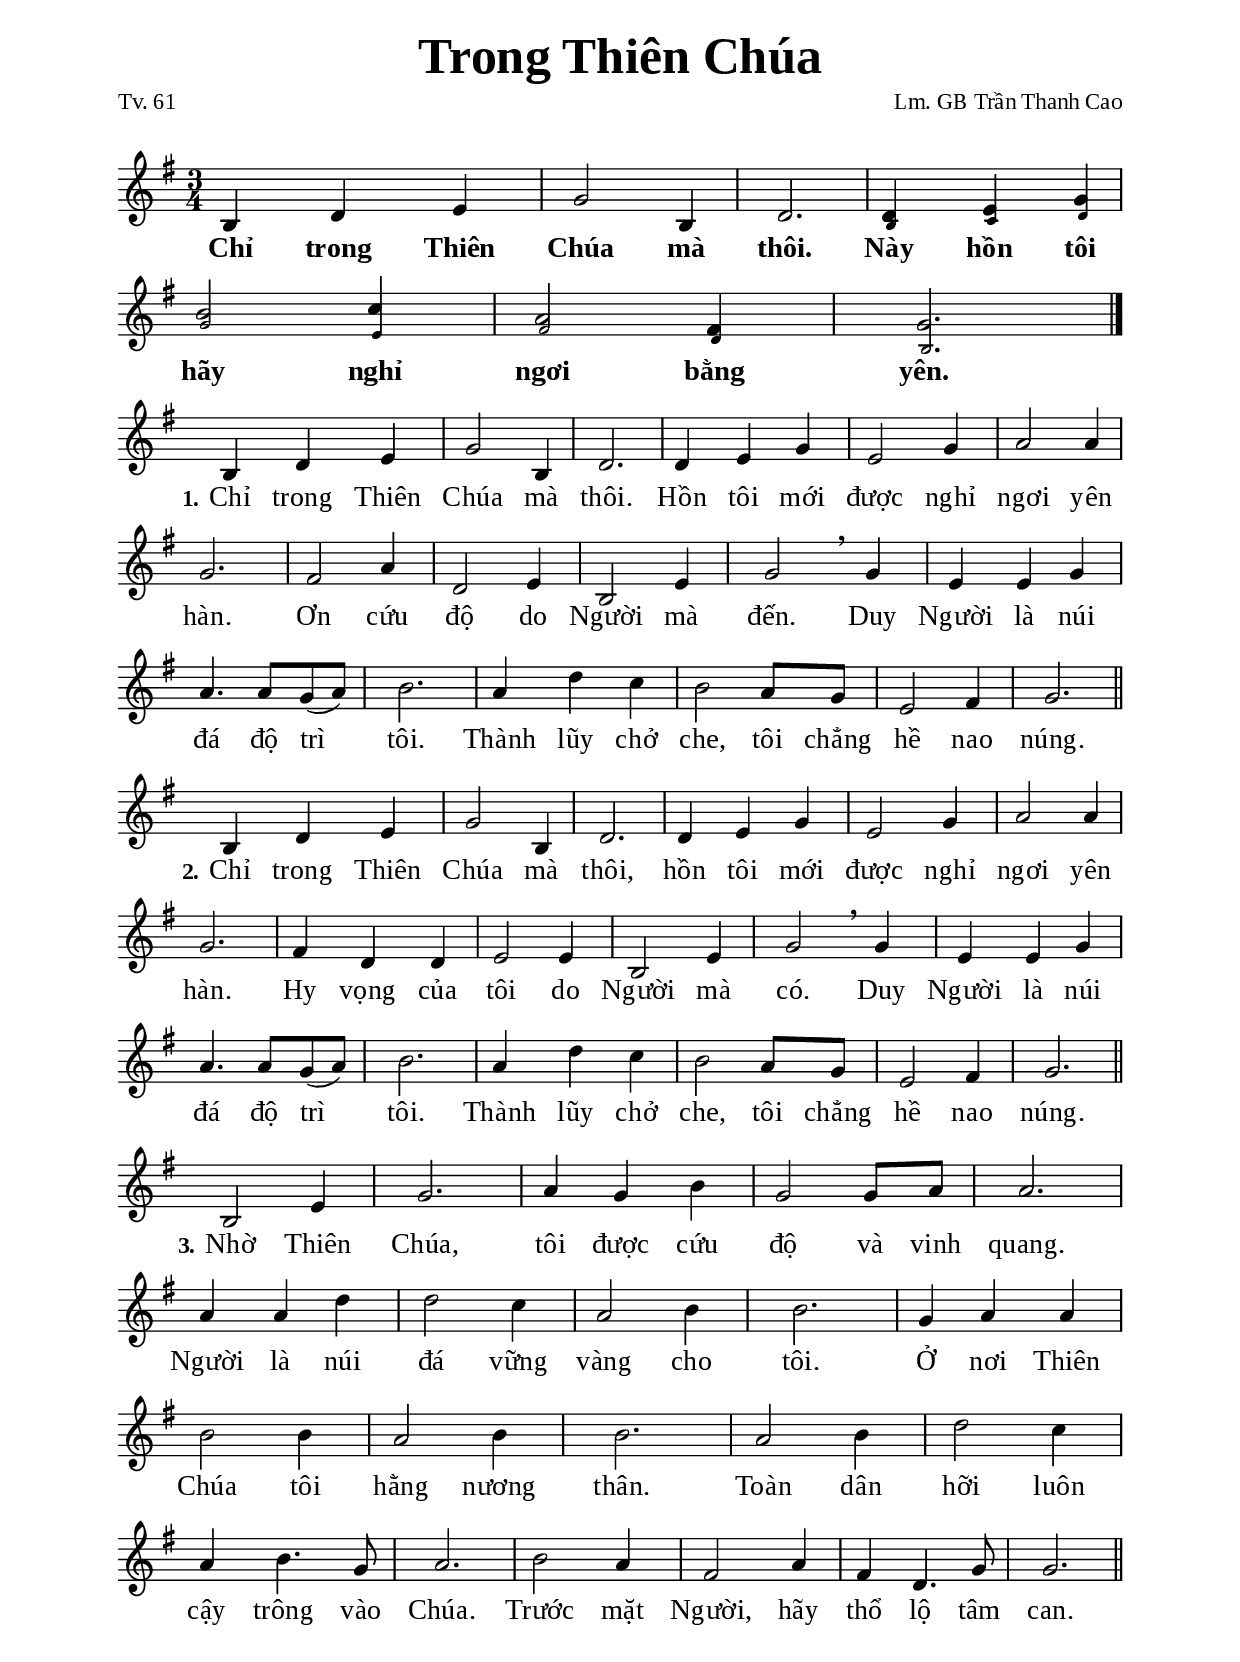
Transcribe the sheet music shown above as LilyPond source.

% Cài đặt chung
\version "2.22.1"
\include "english.ly"

\header {
  title = \markup { \fontsize #3 "Trong Thiên Chúa" }
  poet = "Tv. 61"
  composer = "Lm. GB Trần Thanh Cao"
  arranger = " "
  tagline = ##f
}

% Nhạc điệp khúc
nhacDiepKhucSop = \relative c' {
  b4 d e |
  g2 b,4 |
  d2. |
  d4 e g |
  b2 c4 |
  a2 fs4 |
  g2. \bar "|."
}

nhacDiepKhucBas = \relative c' {
  \skip 2.
  \skip 2.
  \skip 2.
  b4 c d |
  g2 e4 |
  fs2 d4 |
  b2.
}

% Nhạc phiên khúc
nhacPhienKhucMot = \relative c' {
  b4 d e |
  g2 b,4 |
  d2. |
  d4 e g |
  e2 g4 |
  a2 a4 |
  g2. |
  fs2 a4 |
  d,2 e4 |
  b2 e4 |
  g2 \breathe g4 |
  e4 e g |
  a4. a8 g (a) |
  b2. |
  a4 d c |
  b2 a8 g |
  e2 fs4 |
  g2. \bar "||"
}

nhacPhienKhucHai = \relative c' {
  b4 d e |
  g2 b,4 |
  d2. |
  d4 e g |
  e2 g4 |
  a2 a4 |
  g2. |
  fs4 d d |
  e2 e4 |
  b2 e4 |
  g2 \breathe g4 |
  e4 e g |
  a4. a8 g (a) |
  b2. |
  a4 d c |
  b2 a8 g |
  e2 fs4 |
  g2. \bar "||"
}

nhacPhienKhucBa = \relative c' {
  b2 e4 |
  g2. |
  a4 g b |
  g2 g8 a |
  a2. |
  a4 a d |
  d2 c4 |
  a2 b4 |
  b2. |
  g4 a a |
  b2 b4 |
  a2 b4 |
  b2. |
  a2 b4 |
  d2 c4 |
  a b4. g8 |
  a2. |
  b2 a4 |
  fs2 a4 |
  fs d4. g8 |
  g2. \bar "||"
}

% Lời điệp khúc
loiDiepKhuc = \lyricmode {
  Chỉ trong Thiên Chúa mà thôi.
  Này hồn tôi hãy nghỉ ngơi bằng yên.
}

% Lời phiên khúc
loiPhienKhucMot = \lyricmode {
  \set stanza = #"1."
  Chỉ trong Thiên Chúa mà thôi.
  Hồn tôi mới được nghỉ ngơi yên hàn.
  Ơn cứu độ do Người mà đến.
  Duy Người là núi đá độ trì tôi.
  Thành lũy chở che, tôi chẳng hề nao núng.
}

loiPhienKhucHai = \lyricmode {
  \set stanza = #"2."
  Chỉ trong Thiên Chúa mà thôi,
  hồn tôi mới được nghỉ ngơi yên hàn.
  Hy vọng của tôi do Người mà có.
  Duy Người là núi đá độ trì tôi.
  Thành lũy chở che, tôi chẳng hề nao núng.
}

loiPhienKhucBa = \lyricmode {
  \set stanza = #"3."
  Nhờ Thiên Chúa, tôi được cứu độ và vinh quang.
  Người là núi đá vững vàng cho tôi.
  Ở nơi Thiên Chúa tôi hằng nương thân.
  Toàn dân hỡi luôn cậy trông vào Chúa.
  Trước mặt Người, hãy thổ lộ tâm can.
}


% Dàn trang
\paper {
  #(set-paper-size "a4")
  top-margin = 10\mm
  bottom-margin = 10\mm
  left-margin = 20\mm
  right-margin = 20\mm
  indent = #0
  #(define fonts
    (make-pango-font-tree
      "Liberation Serif"
      "Liberation Serif"
      "Liberation Serif"
      (/ 20 20)))
  page-count = #1
  system-system-spacing = #'((basic-distance . 12))
  score-system-spacing = #'((basic-distance . 12))
}

% Thiết lập tông và nhịp
TongNhip = { \key g \major \time 3/4 }

% Đổi kích thước nốt cho bè phụ
notBePhu =
#(define-music-function (font-size music) (number? ly:music?)
   (for-some-music
     (lambda (m)
       (if (music-is-of-type? m 'rhythmic-event)
           (begin
             (set! (ly:music-property m 'tweaks)
                   (cons `(font-size . ,font-size)
                         (ly:music-property m 'tweaks)))
             #t)
           #f))
     music)
   music)

\score {
  \new ChoirStaff <<
    \new Staff = diepKhuc \with {
        \consists "Merge_rests_engraver"
        %\magnifyStaff #(magstep +1)
        printPartCombineTexts = ##f
      }
      <<
      \new Voice \TongNhip \partCombine 
        \nhacDiepKhucSop
        \notBePhu -3 { \nhacDiepKhucBas }
      \new NullVoice = nhacThamChieu \nhacDiepKhucSop
      \new Lyrics \lyricsto nhacThamChieu \loiDiepKhuc
      >>
  >>
  \layout {
    \override Lyrics.LyricText.font-series = #'bold
    \override Lyrics.LyricText.font-size = #+2
    \override Lyrics.LyricSpace.minimum-distance = #5
    \override Score.BarNumber.break-visibility = ##(#f #f #f)
    \override Score.SpacingSpanner.uniform-stretching = ##t
  }
}

\score {
  \new ChoirStaff <<
    \new Staff = phienKhuc \with {
        %\magnifyStaff #(magstep +1)
      }
      <<
      \new Voice = beSop {
        \key g \major \time 3/4 \nhacPhienKhucMot
      }
    >>
    \new Lyrics \lyricsto beSop \loiPhienKhucMot
  >>
  \layout {
    \override Staff.TimeSignature.transparent = ##t
    \override Lyrics.LyricText.font-size = #+2
    \override Lyrics.LyricSpace.minimum-distance = #2
    \override Score.BarNumber.break-visibility = ##(#f #f #f)
    \override Score.SpacingSpanner.uniform-stretching = ##t
  }
}

\score {
  \new ChoirStaff <<
    \new Staff = phienKhuc \with {
        %\magnifyStaff #(magstep +1)
      }
      <<
      \new Voice = beSop {
        \key g \major \time 3/4 \nhacPhienKhucHai
      }
    >>
    \new Lyrics \lyricsto beSop \loiPhienKhucHai
  >>
  \layout {
    \override Staff.TimeSignature.transparent = ##t
    \override Lyrics.LyricText.font-size = #+2
    \override Lyrics.LyricSpace.minimum-distance = #2
    \override Score.BarNumber.break-visibility = ##(#f #f #f)
    \override Score.SpacingSpanner.uniform-stretching = ##t
  }
}

\score {
  \new ChoirStaff <<
    \new Staff = phienKhuc \with {
        %\magnifyStaff #(magstep +1)
      }
      <<
      \new Voice = beSop {
        \key g \major \time 3/4 \nhacPhienKhucBa
      }
    >>
    \new Lyrics \lyricsto beSop \loiPhienKhucBa
  >>
  \layout {
    \override Staff.TimeSignature.transparent = ##t
    \override Lyrics.LyricText.font-size = #+2
    \override Lyrics.LyricSpace.minimum-distance = #2.5
    \override Score.BarNumber.break-visibility = ##(#f #f #f)
    \override Score.SpacingSpanner.uniform-stretching = ##t
  }
}
